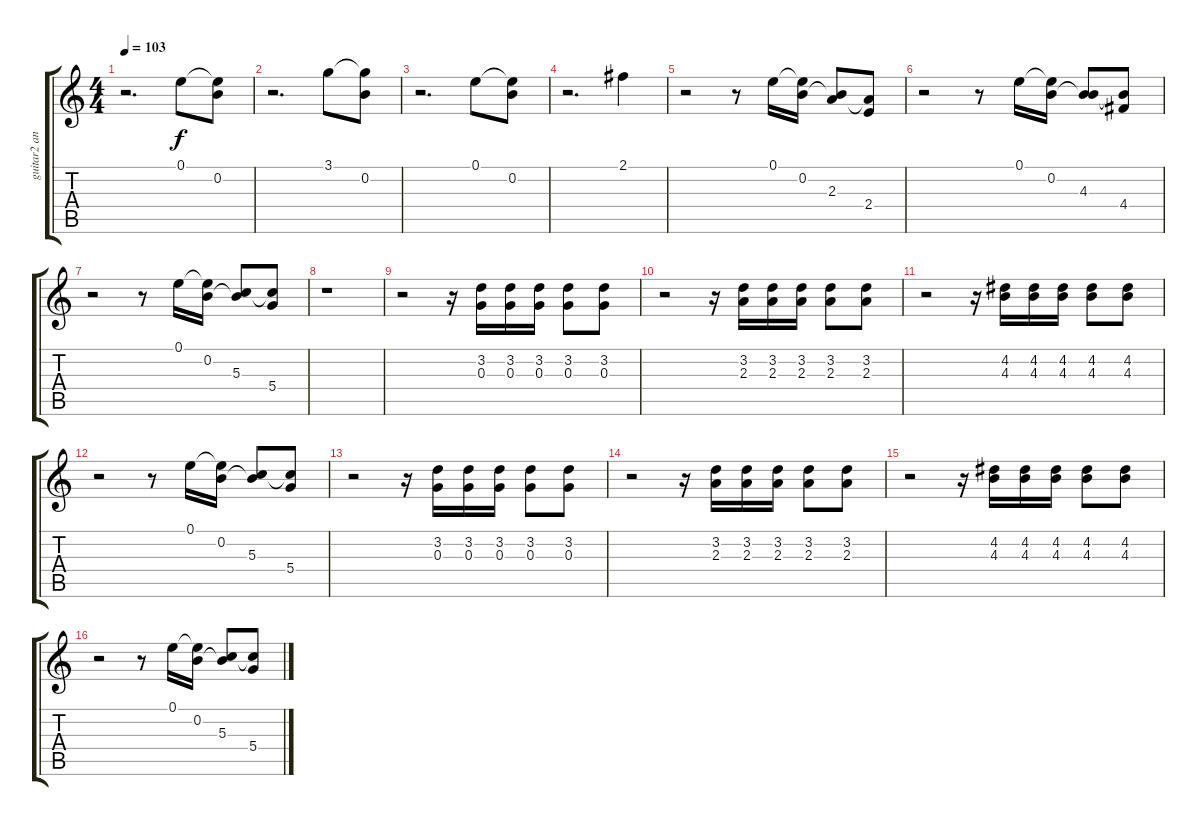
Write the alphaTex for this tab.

\track ("guitar2 and vocal2" "guitar2 an") {instrument acousticguitarsteel}
\staff {score tabs}
\tuning (E4 B3 G3 D3 A2 E2) {hide}
\ts (4 4)
\tempo 103
\clef g2
\ks c
r.2{d dy f} 0.1.8{volume 14} (0.1{t} 0.2).8 |
r.2{d} 3.1.8 (3.1{t} 0.2).8 |
r.2{d} 0.1.8 (0.1{t} 0.2).8 |
r.2{d} 2.1.4 |
r.2 r.8 0.1.16{volume 12} (0.1{t} 0.2).16 (0.2{t} 2.3).8 (2.3{t} 2.4).8 |
r.2 r.8 0.1.16 (0.1{t} 0.2).16 (0.2{t} 4.3).8 (4.3{t} 4.4).8 |
r.2 r.8 0.1.16 (0.1{t} 0.2).16 (0.2{t} 5.3).8 (5.3{t} 5.4).8 |
r.1 |
r.2 r.16 (3.2 0.3).16 (3.2 0.3).16 (3.2 0.3).16 (3.2 0.3).8 (3.2 0.3).8 |
r.2 r.16 (3.2 2.3).16 (3.2 2.3).16 (3.2 2.3).16 (3.2 2.3).8 (3.2 2.3).8 |
r.2 r.16 (4.2 4.3).16 (4.2 4.3).16 (4.2 4.3).16 (4.2 4.3).8 (4.2 4.3).8 |
r.2 r.8 0.1.16 (0.1{t} 0.2).16 (0.2{t} 5.3).8 (5.3{t} 5.4).8 |
r.2 r.16 (3.2 0.3).16 (3.2 0.3).16 (3.2 0.3).16 (3.2 0.3).8 (3.2 0.3).8 |
r.2 r.16 (3.2 2.3).16 (3.2 2.3).16 (3.2 2.3).16 (3.2 2.3).8 (3.2 2.3).8 |
r.2 r.16 (4.2 4.3).16 (4.2 4.3).16 (4.2 4.3).16 (4.2 4.3).8 (4.2 4.3).8 |
r.2 r.8 0.1.16 (0.1{t} 0.2).16 (0.2{t} 5.3).8 (5.3{t} 5.4).8
